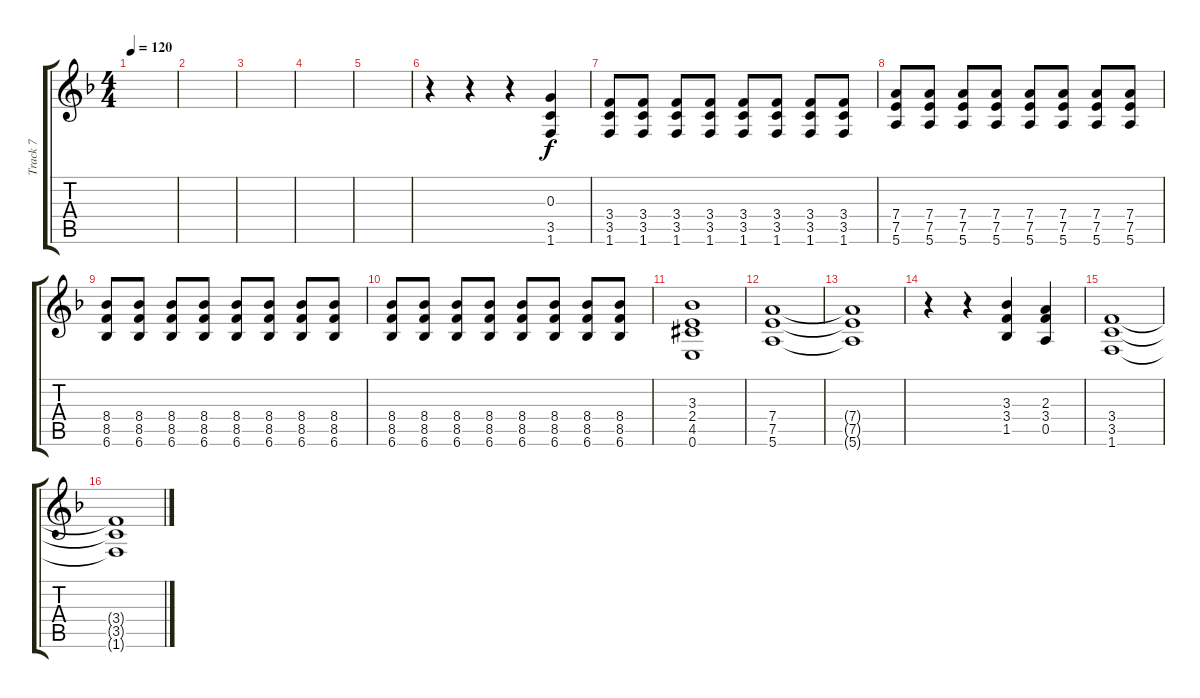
\track ("Track 7" "Track 7") {instrument overdrivenguitar}
\staff {score tabs}
\tuning (E4 B3 G3 D3 A2 E2) {hide}
\ts (4 4)
\tempo 120
\clef g2
\ks f
|
|
|
|
|
r.4 r.4 r.4 (0.3 3.5 1.6).4 |
(3.4 3.5 1.6).8 (3.4 3.5 1.6).8 (3.4 3.5 1.6).8 (3.4 3.5 1.6).8 (3.4 3.5 1.6).8 (3.4 3.5 1.6).8 (3.4 3.5 1.6).8 (3.4 3.5 1.6).8 |
(7.4 7.5 5.6).8 (7.4 7.5 5.6).8 (7.4 7.5 5.6).8 (7.4 7.5 5.6).8 (7.4 7.5 5.6).8 (7.4 7.5 5.6).8 (7.4 7.5 5.6).8 (7.4 7.5 5.6).8 |
(8.4 8.5 6.6).8 (8.4 8.5 6.6).8 (8.4 8.5 6.6).8 (8.4 8.5 6.6).8 (8.4 8.5 6.6).8 (8.4 8.5 6.6).8 (8.4 8.5 6.6).8 (8.4 8.5 6.6).8 |
(8.4 8.5 6.6).8 (8.4 8.5 6.6).8 (8.4 8.5 6.6).8 (8.4 8.5 6.6).8 (8.4 8.5 6.6).8 (8.4 8.5 6.6).8 (8.4 8.5 6.6).8 (8.4 8.5 6.6).8 |
(3.3 2.4 4.5{acc #} 0.6).1 |
(7.4 7.5 5.6).1 |
(7.4{t} 7.5{t} 5.6{t}).1 |
r.4 r.4 (3.3 3.4 1.5).4 (2.3 3.4 0.5).4 |
(3.4 3.5 1.6).1 |
(3.4{t} 3.5{t} 1.6{t}).1
